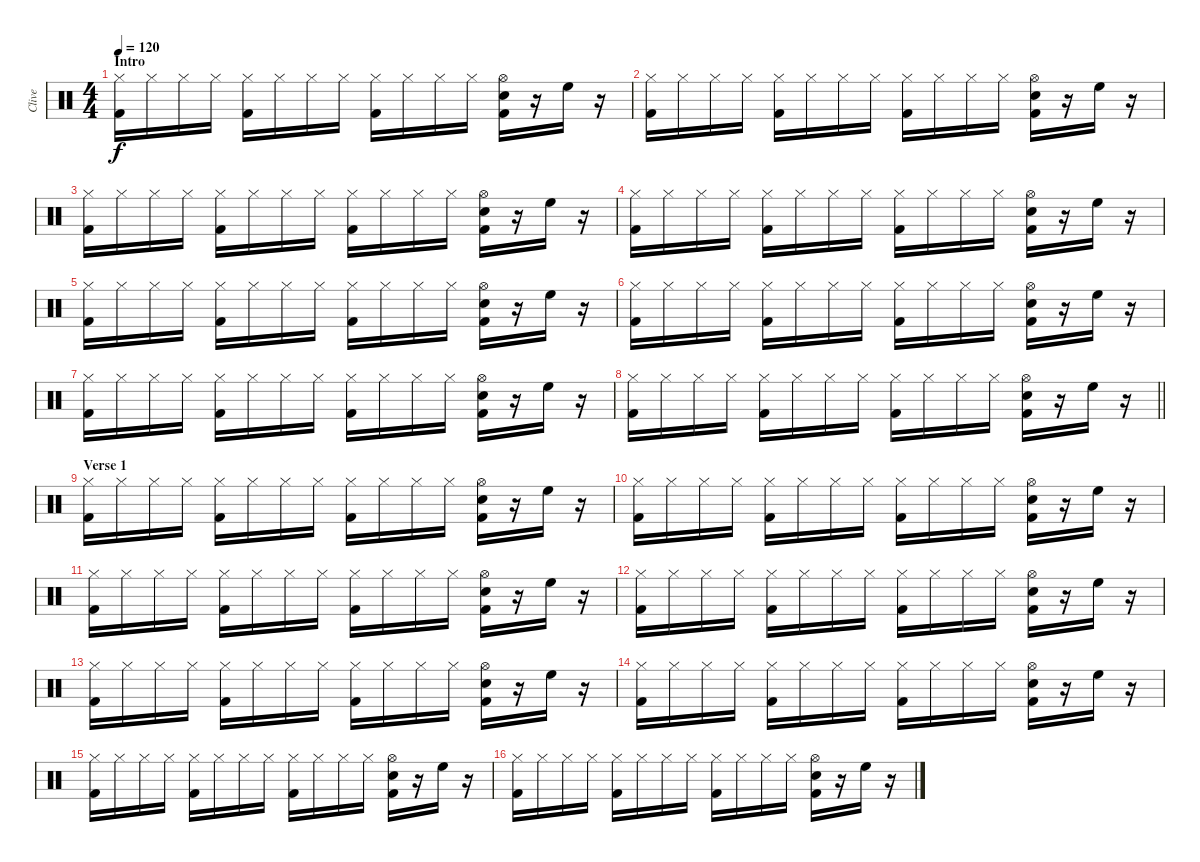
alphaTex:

\track ("Clive" "Clive") {instrument percussion}
\staff {score}
\articulation defaults
\ts (4 4)
\section ("" "Intro")
\tempo 120
\clef neutral
\ks c
("Hi-Hat (closed)" "Kick (hit) 2").16{dy f} "Hi-Hat (closed)".16 "Hi-Hat (closed)".16 "Hi-Hat (closed)".16 ("Hi-Hat (closed)" "Kick (hit) 2").16 "Hi-Hat (closed)".16 "Hi-Hat (closed)".16 "Hi-Hat (closed)".16 ("Hi-Hat (closed)" "Kick (hit) 2").16 "Hi-Hat (closed)".16 "Hi-Hat (closed)".16 "Hi-Hat (closed)".16 ("Hi-Hat (open)" "Electric Snare (hit)" "Kick (hit) 2").16 r.16 "High Floor Tom (hit)".16 r.16 |
("Hi-Hat (closed)" "Kick (hit) 2").16 "Hi-Hat (closed)".16 "Hi-Hat (closed)".16 "Hi-Hat (closed)".16 ("Hi-Hat (closed)" "Kick (hit) 2").16 "Hi-Hat (closed)".16 "Hi-Hat (closed)".16 "Hi-Hat (closed)".16 ("Hi-Hat (closed)" "Kick (hit) 2").16 "Hi-Hat (closed)".16 "Hi-Hat (closed)".16 "Hi-Hat (closed)".16 ("Hi-Hat (open)" "Electric Snare (hit)" "Kick (hit) 2").16 r.16 "High Floor Tom (hit)".16 r.16 |
("Hi-Hat (closed)" "Kick (hit) 2").16 "Hi-Hat (closed)".16 "Hi-Hat (closed)".16 "Hi-Hat (closed)".16 ("Hi-Hat (closed)" "Kick (hit) 2").16 "Hi-Hat (closed)".16 "Hi-Hat (closed)".16 "Hi-Hat (closed)".16 ("Hi-Hat (closed)" "Kick (hit) 2").16 "Hi-Hat (closed)".16 "Hi-Hat (closed)".16 "Hi-Hat (closed)".16 ("Hi-Hat (open)" "Electric Snare (hit)" "Kick (hit) 2").16 r.16 "High Floor Tom (hit)".16 r.16 |
("Hi-Hat (closed)" "Kick (hit) 2").16 "Hi-Hat (closed)".16 "Hi-Hat (closed)".16 "Hi-Hat (closed)".16 ("Hi-Hat (closed)" "Kick (hit) 2").16 "Hi-Hat (closed)".16 "Hi-Hat (closed)".16 "Hi-Hat (closed)".16 ("Hi-Hat (closed)" "Kick (hit) 2").16 "Hi-Hat (closed)".16 "Hi-Hat (closed)".16 "Hi-Hat (closed)".16 ("Hi-Hat (open)" "Electric Snare (hit)" "Kick (hit) 2").16 r.16 "High Floor Tom (hit)".16 r.16 |
("Hi-Hat (closed)" "Kick (hit) 2").16 "Hi-Hat (closed)".16 "Hi-Hat (closed)".16 "Hi-Hat (closed)".16 ("Hi-Hat (closed)" "Kick (hit) 2").16 "Hi-Hat (closed)".16 "Hi-Hat (closed)".16 "Hi-Hat (closed)".16 ("Hi-Hat (closed)" "Kick (hit) 2").16 "Hi-Hat (closed)".16 "Hi-Hat (closed)".16 "Hi-Hat (closed)".16 ("Hi-Hat (open)" "Electric Snare (hit)" "Kick (hit) 2").16 r.16 "High Floor Tom (hit)".16 r.16 |
("Hi-Hat (closed)" "Kick (hit) 2").16 "Hi-Hat (closed)".16 "Hi-Hat (closed)".16 "Hi-Hat (closed)".16 ("Hi-Hat (closed)" "Kick (hit) 2").16 "Hi-Hat (closed)".16 "Hi-Hat (closed)".16 "Hi-Hat (closed)".16 ("Hi-Hat (closed)" "Kick (hit) 2").16 "Hi-Hat (closed)".16 "Hi-Hat (closed)".16 "Hi-Hat (closed)".16 ("Hi-Hat (open)" "Electric Snare (hit)" "Kick (hit) 2").16 r.16 "High Floor Tom (hit)".16 r.16 |
("Hi-Hat (closed)" "Kick (hit) 2").16 "Hi-Hat (closed)".16 "Hi-Hat (closed)".16 "Hi-Hat (closed)".16 ("Hi-Hat (closed)" "Kick (hit) 2").16 "Hi-Hat (closed)".16 "Hi-Hat (closed)".16 "Hi-Hat (closed)".16 ("Hi-Hat (closed)" "Kick (hit) 2").16 "Hi-Hat (closed)".16 "Hi-Hat (closed)".16 "Hi-Hat (closed)".16 ("Hi-Hat (open)" "Electric Snare (hit)" "Kick (hit) 2").16 r.16 "High Floor Tom (hit)".16 r.16 |
\barLineRight lightlight
("Hi-Hat (closed)" "Kick (hit) 2").16 "Hi-Hat (closed)".16 "Hi-Hat (closed)".16 "Hi-Hat (closed)".16 ("Hi-Hat (closed)" "Kick (hit) 2").16 "Hi-Hat (closed)".16 "Hi-Hat (closed)".16 "Hi-Hat (closed)".16 ("Hi-Hat (closed)" "Kick (hit) 2").16 "Hi-Hat (closed)".16 "Hi-Hat (closed)".16 "Hi-Hat (closed)".16 ("Hi-Hat (open)" "Electric Snare (hit)" "Kick (hit) 2").16 r.16 "High Floor Tom (hit)".16 r.16 |
\section ("" "Verse 1")
("Hi-Hat (closed)" "Kick (hit) 2").16 "Hi-Hat (closed)".16 "Hi-Hat (closed)".16 "Hi-Hat (closed)".16 ("Hi-Hat (closed)" "Kick (hit) 2").16 "Hi-Hat (closed)".16 "Hi-Hat (closed)".16 "Hi-Hat (closed)".16 ("Hi-Hat (closed)" "Kick (hit) 2").16 "Hi-Hat (closed)".16 "Hi-Hat (closed)".16 "Hi-Hat (closed)".16 ("Hi-Hat (open)" "Electric Snare (hit)" "Kick (hit) 2").16 r.16 "High Floor Tom (hit)".16 r.16 |
("Hi-Hat (closed)" "Kick (hit) 2").16 "Hi-Hat (closed)".16 "Hi-Hat (closed)".16 "Hi-Hat (closed)".16 ("Hi-Hat (closed)" "Kick (hit) 2").16 "Hi-Hat (closed)".16 "Hi-Hat (closed)".16 "Hi-Hat (closed)".16 ("Hi-Hat (closed)" "Kick (hit) 2").16 "Hi-Hat (closed)".16 "Hi-Hat (closed)".16 "Hi-Hat (closed)".16 ("Hi-Hat (open)" "Electric Snare (hit)" "Kick (hit) 2").16 r.16 "High Floor Tom (hit)".16 r.16 |
("Hi-Hat (closed)" "Kick (hit) 2").16 "Hi-Hat (closed)".16 "Hi-Hat (closed)".16 "Hi-Hat (closed)".16 ("Hi-Hat (closed)" "Kick (hit) 2").16 "Hi-Hat (closed)".16 "Hi-Hat (closed)".16 "Hi-Hat (closed)".16 ("Hi-Hat (closed)" "Kick (hit) 2").16 "Hi-Hat (closed)".16 "Hi-Hat (closed)".16 "Hi-Hat (closed)".16 ("Hi-Hat (open)" "Electric Snare (hit)" "Kick (hit) 2").16 r.16 "High Floor Tom (hit)".16 r.16 |
("Hi-Hat (closed)" "Kick (hit) 2").16 "Hi-Hat (closed)".16 "Hi-Hat (closed)".16 "Hi-Hat (closed)".16 ("Hi-Hat (closed)" "Kick (hit) 2").16 "Hi-Hat (closed)".16 "Hi-Hat (closed)".16 "Hi-Hat (closed)".16 ("Hi-Hat (closed)" "Kick (hit) 2").16 "Hi-Hat (closed)".16 "Hi-Hat (closed)".16 "Hi-Hat (closed)".16 ("Hi-Hat (open)" "Electric Snare (hit)" "Kick (hit) 2").16 r.16 "High Floor Tom (hit)".16 r.16 |
("Hi-Hat (closed)" "Kick (hit) 2").16 "Hi-Hat (closed)".16 "Hi-Hat (closed)".16 "Hi-Hat (closed)".16 ("Hi-Hat (closed)" "Kick (hit) 2").16 "Hi-Hat (closed)".16 "Hi-Hat (closed)".16 "Hi-Hat (closed)".16 ("Hi-Hat (closed)" "Kick (hit) 2").16 "Hi-Hat (closed)".16 "Hi-Hat (closed)".16 "Hi-Hat (closed)".16 ("Hi-Hat (open)" "Electric Snare (hit)" "Kick (hit) 2").16 r.16 "High Floor Tom (hit)".16 r.16 |
("Hi-Hat (closed)" "Kick (hit) 2").16 "Hi-Hat (closed)".16 "Hi-Hat (closed)".16 "Hi-Hat (closed)".16 ("Hi-Hat (closed)" "Kick (hit) 2").16 "Hi-Hat (closed)".16 "Hi-Hat (closed)".16 "Hi-Hat (closed)".16 ("Hi-Hat (closed)" "Kick (hit) 2").16 "Hi-Hat (closed)".16 "Hi-Hat (closed)".16 "Hi-Hat (closed)".16 ("Hi-Hat (open)" "Electric Snare (hit)" "Kick (hit) 2").16 r.16 "High Floor Tom (hit)".16 r.16 |
("Hi-Hat (closed)" "Kick (hit) 2").16 "Hi-Hat (closed)".16 "Hi-Hat (closed)".16 "Hi-Hat (closed)".16 ("Hi-Hat (closed)" "Kick (hit) 2").16 "Hi-Hat (closed)".16 "Hi-Hat (closed)".16 "Hi-Hat (closed)".16 ("Hi-Hat (closed)" "Kick (hit) 2").16 "Hi-Hat (closed)".16 "Hi-Hat (closed)".16 "Hi-Hat (closed)".16 ("Hi-Hat (open)" "Electric Snare (hit)" "Kick (hit) 2").16 r.16 "High Floor Tom (hit)".16 r.16 |
("Hi-Hat (closed)" "Kick (hit) 2").16 "Hi-Hat (closed)".16 "Hi-Hat (closed)".16 "Hi-Hat (closed)".16 ("Hi-Hat (closed)" "Kick (hit) 2").16 "Hi-Hat (closed)".16 "Hi-Hat (closed)".16 "Hi-Hat (closed)".16 ("Hi-Hat (closed)" "Kick (hit) 2").16 "Hi-Hat (closed)".16 "Hi-Hat (closed)".16 "Hi-Hat (closed)".16 ("Hi-Hat (open)" "Electric Snare (hit)" "Kick (hit) 2").16 r.16 "High Floor Tom (hit)".16 r.16
